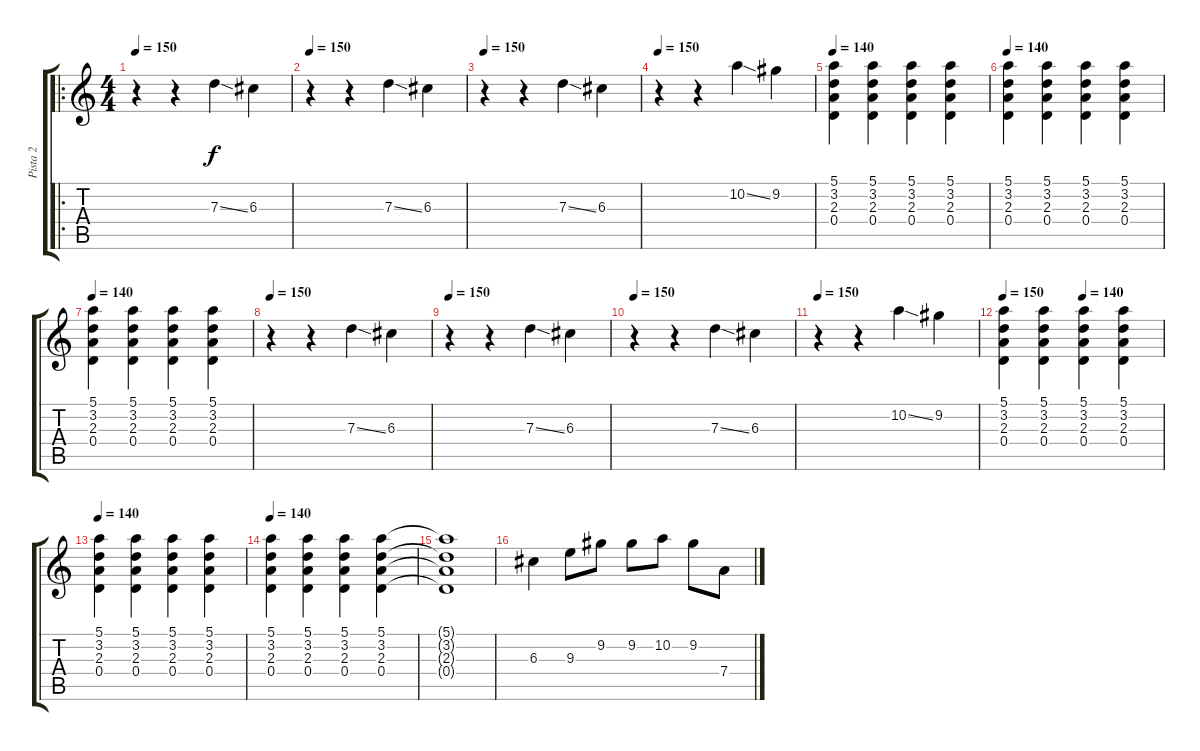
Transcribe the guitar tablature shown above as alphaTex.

\track ("Pista 2" "Pista 2") {instrument electricguitarclean}
\staff {score tabs}
\tuning (E4 B3 G3 D3 A2 D2) {hide}
\ro
\ts (4 4)
\tempo 150
\clef g2
\ks c
r.4{dy f instrument overdrivenguitar} r.4 7.3{ss}.4 6.3.4 |
\tempo 150
r.4{instrument overdrivenguitar} r.4 7.3{ss}.4 6.3.4 |
\tempo 150
r.4{instrument overdrivenguitar} r.4 7.3{ss}.4 6.3.4 |
\tempo 150
r.4{instrument overdrivenguitar} r.4 10.2{ss}.4 9.2.4 |
\tempo 140
(5.1 3.2 2.3 0.4).4{instrument distortionguitar} (5.1 3.2 2.3 0.4).4 (5.1 3.2 2.3 0.4).4 (5.1 3.2 2.3 0.4).4 |
\tempo 140
(5.1 3.2 2.3 0.4).4{instrument distortionguitar} (5.1 3.2 2.3 0.4).4 (5.1 3.2 2.3 0.4).4 (5.1 3.2 2.3 0.4).4 |
\tempo 140
(5.1 3.2 2.3 0.4).4{instrument distortionguitar} (5.1 3.2 2.3 0.4).4{instrument distortionguitar} (5.1 3.2 2.3 0.4).4 (5.1 3.2 2.3 0.4).4 |
\tempo 150
r.4 r.4 7.3{ss}.4 6.3.4 |
\tempo 150
r.4{instrument overdrivenguitar} r.4 7.3{ss}.4 6.3.4 |
\tempo 150
r.4{instrument overdrivenguitar} r.4 7.3{ss}.4 6.3.4 |
\tempo 150
r.4{instrument overdrivenguitar} r.4 10.2{ss}.4 9.2.4 |
\tempo 150
\tempo (140 0.5)
(5.1 3.2 2.3 0.4).4{instrument distortionguitar} (5.1 3.2 2.3 0.4).4 (5.1 3.2 2.3 0.4).4 (5.1 3.2 2.3 0.4).4 |
\tempo 140
(5.1 3.2 2.3 0.4).4{instrument distortionguitar} (5.1 3.2 2.3 0.4).4 (5.1 3.2 2.3 0.4).4 (5.1 3.2 2.3 0.4).4 |
\tempo 140
(5.1 3.2 2.3 0.4).4{instrument overdrivenguitar} (5.1 3.2 2.3 0.4).4 (5.1 3.2 2.3 0.4).4 (5.1 3.2 2.3 0.4).4 |
(5.1{t} 3.2{t} 2.3{t} 0.4{t}).1 |
6.3.4{instrument acousticguitarsteel} 9.3.8 9.2.8 9.2.8 10.2.8 9.2.8 7.4.8
